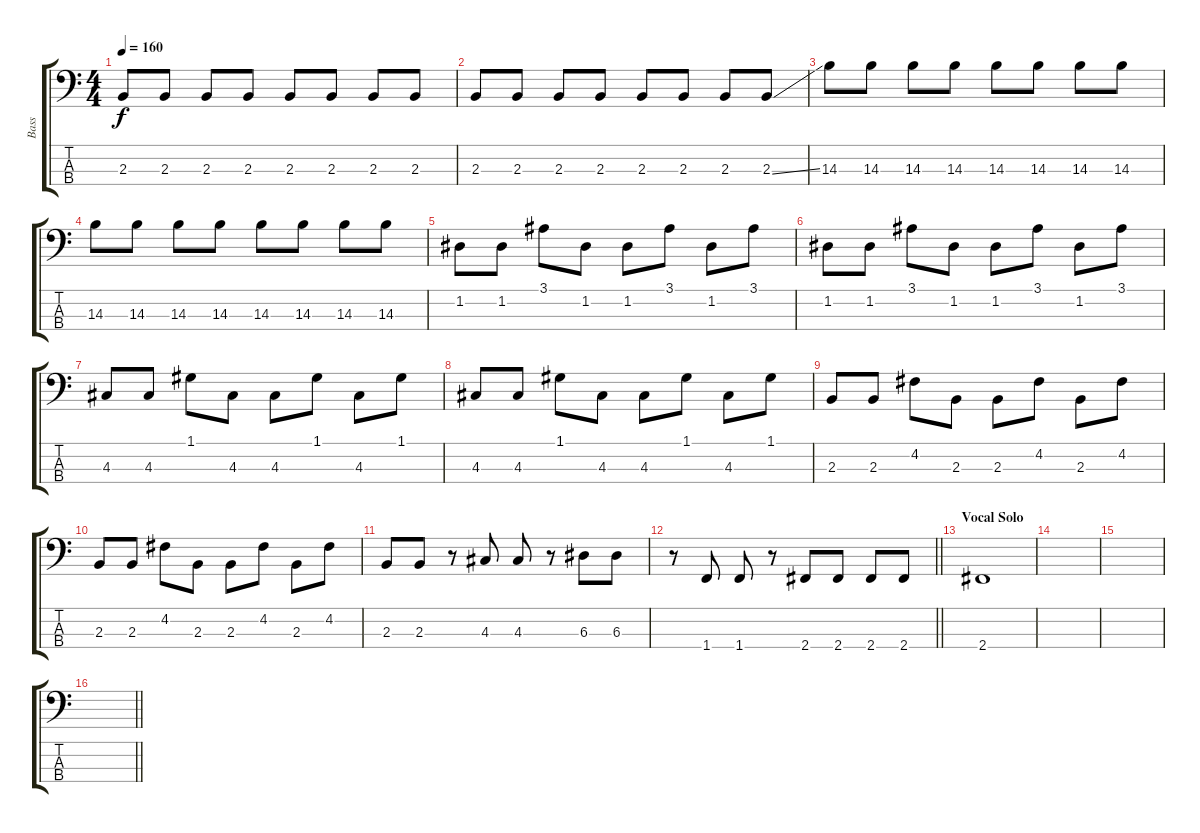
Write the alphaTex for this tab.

\track ("Bass" "Bass") {instrument electricbasspick}
\staff {score tabs}
\tuning (G2 D2 A1 E1) {hide}
\ts (4 4)
\tempo 160
\clef f4
\ks c
2.3.8{dy f} 2.3.8 2.3.8 2.3.8 2.3.8 2.3.8 2.3.8 2.3.8 |
2.3.8 2.3.8 2.3.8 2.3.8 2.3.8 2.3.8 2.3.8 2.3{ss}.8 |
14.3.8 14.3.8 14.3.8 14.3.8 14.3.8 14.3.8 14.3.8 14.3.8 |
14.3.8 14.3.8 14.3.8 14.3.8 14.3.8 14.3.8 14.3.8 14.3.8 |
1.2.8 1.2.8 3.1.8 1.2.8 1.2.8 3.1.8 1.2.8 3.1.8 |
1.2.8 1.2.8 3.1.8 1.2.8 1.2.8 3.1.8 1.2.8 3.1.8 |
4.3.8 4.3.8 1.1.8 4.3.8 4.3.8 1.1.8 4.3.8 1.1.8 |
4.3.8 4.3.8 1.1.8 4.3.8 4.3.8 1.1.8 4.3.8 1.1.8 |
2.3.8 2.3.8 4.2.8 2.3.8 2.3.8 4.2.8 2.3.8 4.2.8 |
2.3.8 2.3.8 4.2.8 2.3.8 2.3.8 4.2.8 2.3.8 4.2.8 |
2.3.8 2.3.8 r.8 4.3.8 4.3.8 r.8 6.3.8 6.3.8 |
\barLineRight lightlight
r.8 1.4.8 1.4.8 r.8 2.4.8 2.4.8 2.4.8 2.4.8 |
\section ("" "Vocal Solo")
2.4.1 |
|
|
\barLineRight lightlight
